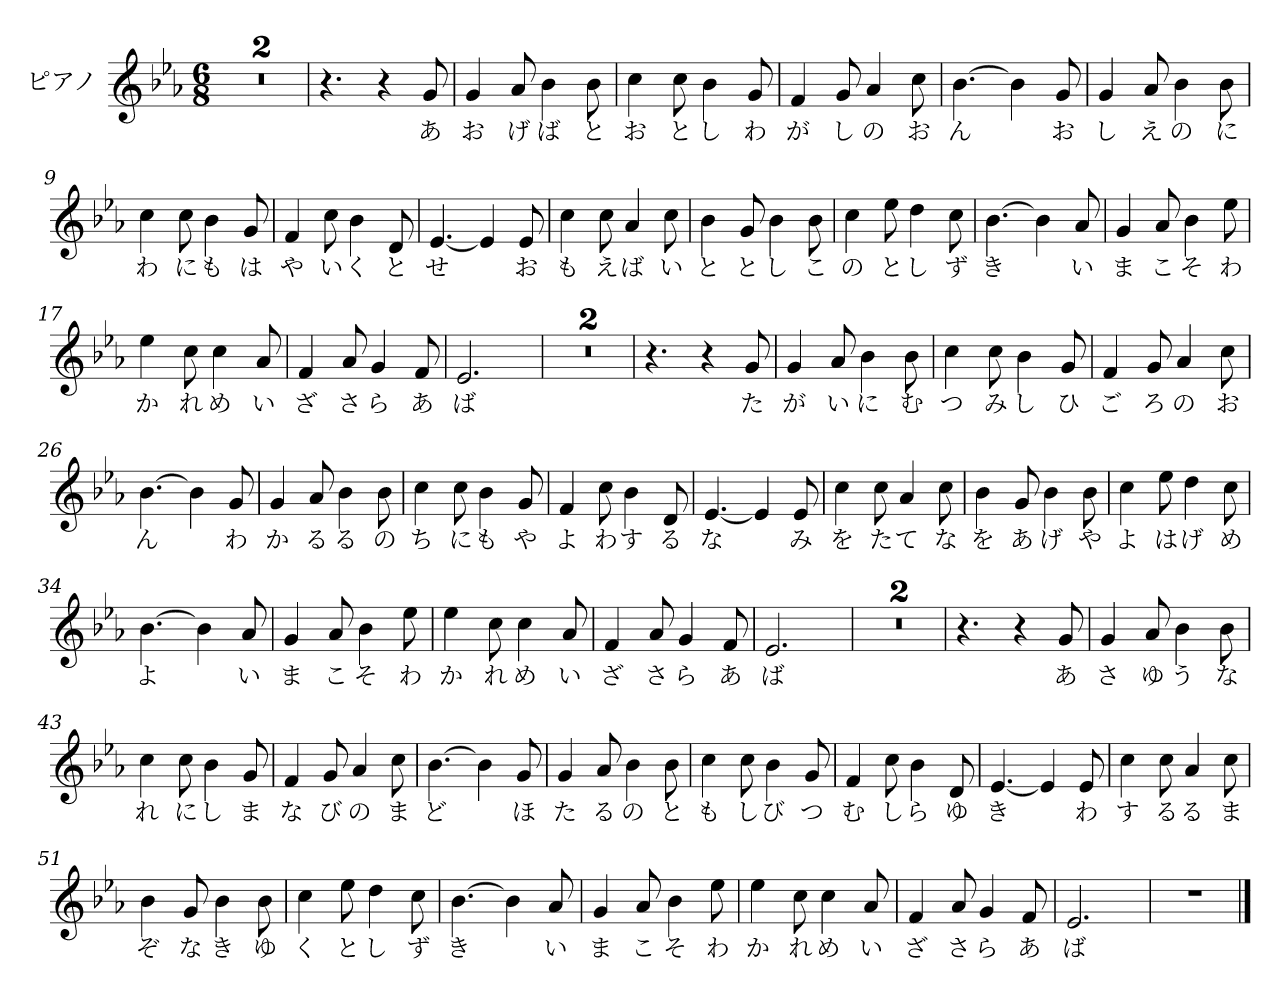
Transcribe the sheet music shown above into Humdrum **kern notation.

**kern	**text
*part1	*part1
*staff1	*staff1
*I"ピアノ	*
*clefG2	*
*k[b-e-a-]	*
*M6/8	*
*MM56	*
=1	=1
2.r	.
=2	=2
2.r	.
=3	=3
4.r	.
4r	.
!	!LO:LY:b
8g/	あ
=4	=4
!	!LO:LY:b
4g/	お
!	!LO:LY:b
8a-/	げ
!	!LO:LY:b
4b-\	ば
!	!LO:LY:b
8b-\	と
=5	=5
!	!LO:LY:b
4cc\	お
!	!LO:LY:b
8cc\	と
!	!LO:LY:b
4b-\	し
!	!LO:LY:b
8g/	わ
=6	=6
!	!LO:LY:b
4f/	が
!	!LO:LY:b
8g/	し
!	!LO:LY:b
4a-/	の
!	!LO:LY:b
8cc\	お
=7	=7
!	!LO:LY:b
[4.b-\	ん
4b-\]	.
!	!LO:LY:b
8g/	お
=8	=8
!	!LO:LY:b
4g/	し
!	!LO:LY:b
8a-/	え
!	!LO:LY:b
4b-\	の
!	!LO:LY:b
8b-\	に
=9	=9
!	!LO:LY:b
4cc\	わ
!	!LO:LY:b
8cc\	に
!	!LO:LY:b
4b-\	も
!	!LO:LY:b
8g/	は
=10	=10
!	!LO:LY:b
4f/	や
!	!LO:LY:b
8cc\	い
!	!LO:LY:b
4b-\	く
!	!LO:LY:b
8d/	と
!!LO:LB:g=z
=11	=11
!	!LO:LY:b
[4.e-/	せ
4e-/]	.
!	!LO:LY:b
8e-/	お
=12	=12
!	!LO:LY:b
4cc\	も
!	!LO:LY:b
8cc\	え
!	!LO:LY:b
4a-/	ば
!	!LO:LY:b
8cc\	い
=13	=13
!	!LO:LY:b
4b-\	と
!	!LO:LY:b
8g/	と
!	!LO:LY:b
4b-\	し
!	!LO:LY:b
8b-\	こ
=14	=14
!	!LO:LY:b
4cc\	の
!	!LO:LY:b
8ee-\	と
!	!LO:LY:b
4dd\	し
!	!LO:LY:b
8cc\	ず
=15	=15
!	!LO:LY:b
[4.b-\	き
4b-\]	.
!	!LO:LY:b
8a-/	い
=16	=16
!	!LO:LY:b
4g/	ま
!	!LO:LY:b
8a-/	こ
!	!LO:LY:b
4b-\	そ
!	!LO:LY:b
8ee-\	わ
=17	=17
!	!LO:LY:b
4ee-\	か
!	!LO:LY:b
8cc\	れ
!	!LO:LY:b
4cc\	め
!	!LO:LY:b
8a-/	い
=18	=18
!	!LO:LY:b
4f/	ざ
!	!LO:LY:b
8a-/	さ
!	!LO:LY:b
4g/	ら
!	!LO:LY:b
8f/	あ
=19	=19
!	!LO:LY:b
2.e-/	ば
=20	=20
2.r	.
!!LO:LB:g=z
=21	=21
2.r	.
=22	=22
4.r	.
4r	.
!	!LO:LY:b
8g/	た
=23	=23
!	!LO:LY:b
4g/	が
!	!LO:LY:b
8a-/	い
!	!LO:LY:b
4b-\	に
!	!LO:LY:b
8b-\	む
=24	=24
!	!LO:LY:b
4cc\	つ
!	!LO:LY:b
8cc\	み
!	!LO:LY:b
4b-\	し
!	!LO:LY:b
8g/	ひ
=25	=25
!	!LO:LY:b
4f/	ご
!	!LO:LY:b
8g/	ろ
!	!LO:LY:b
4a-/	の
!	!LO:LY:b
8cc\	お
=26	=26
!	!LO:LY:b
[4.b-\	ん
4b-\]	.
!	!LO:LY:b
8g/	わ
=27	=27
!	!LO:LY:b
4g/	か
!	!LO:LY:b
8a-/	る
!	!LO:LY:b
4b-\	る
!	!LO:LY:b
8b-\	の
=28	=28
!	!LO:LY:b
4cc\	ち
!	!LO:LY:b
8cc\	に
!	!LO:LY:b
4b-\	も
!	!LO:LY:b
8g/	や
=29	=29
!	!LO:LY:b
4f/	よ
!	!LO:LY:b
8cc\	わ
!	!LO:LY:b
4b-\	す
!	!LO:LY:b
8d/	る
!!LO:LB:g=z
=30	=30
!	!LO:LY:b
[4.e-/	な
4e-/]	.
!	!LO:LY:b
8e-/	み
=31	=31
!	!LO:LY:b
4cc\	を
!	!LO:LY:b
8cc\	た
!	!LO:LY:b
4a-/	て
!	!LO:LY:b
8cc\	な
=32	=32
!	!LO:LY:b
4b-\	を
!	!LO:LY:b
8g/	あ
!	!LO:LY:b
4b-\	げ
!	!LO:LY:b
8b-\	や
=33	=33
!	!LO:LY:b
4cc\	よ
!	!LO:LY:b
8ee-\	は
!	!LO:LY:b
4dd\	げ
!	!LO:LY:b
8cc\	め
=34	=34
!	!LO:LY:b
[4.b-\	よ
4b-\]	.
!	!LO:LY:b
8a-/	い
=35	=35
!	!LO:LY:b
4g/	ま
!	!LO:LY:b
8a-/	こ
!	!LO:LY:b
4b-\	そ
!	!LO:LY:b
8ee-\	わ
=36	=36
!	!LO:LY:b
4ee-\	か
!	!LO:LY:b
8cc\	れ
!	!LO:LY:b
4cc\	め
!	!LO:LY:b
8a-/	い
=37	=37
!	!LO:LY:b
4f/	ざ
!	!LO:LY:b
8a-/	さ
!	!LO:LY:b
4g/	ら
!	!LO:LY:b
8f/	あ
=38	=38
!	!LO:LY:b
2.e-/	ば
=39	=39
2.r	.
!!LO:LB:g=z
=40	=40
2.r	.
=41	=41
4.r	.
4r	.
!	!LO:LY:b
8g/	あ
=42	=42
!	!LO:LY:b
4g/	さ
!	!LO:LY:b
8a-/	ゆ
!	!LO:LY:b
4b-\	う
!	!LO:LY:b
8b-\	な
=43	=43
!	!LO:LY:b
4cc\	れ
!	!LO:LY:b
8cc\	に
!	!LO:LY:b
4b-\	し
!	!LO:LY:b
8g/	ま
=44	=44
!	!LO:LY:b
4f/	な
!	!LO:LY:b
8g/	び
!	!LO:LY:b
4a-/	の
!	!LO:LY:b
8cc\	ま
=45	=45
!	!LO:LY:b
[4.b-\	ど
4b-\]	.
!	!LO:LY:b
8g/	ほ
=46	=46
!	!LO:LY:b
4g/	た
!	!LO:LY:b
8a-/	る
!	!LO:LY:b
4b-\	の
!	!LO:LY:b
8b-\	と
=47	=47
!	!LO:LY:b
4cc\	も
!	!LO:LY:b
8cc\	し
!	!LO:LY:b
4b-\	び
!	!LO:LY:b
8g/	つ
=48	=48
!	!LO:LY:b
4f/	む
!	!LO:LY:b
8cc\	し
!	!LO:LY:b
4b-\	ら
!	!LO:LY:b
8d/	ゆ
=49	=49
!	!LO:LY:b
[4.e-/	き
4e-/]	.
!	!LO:LY:b
8e-/	わ
!!LO:LB:g=z
=50	=50
!	!LO:LY:b
4cc\	す
!	!LO:LY:b
8cc\	る
!	!LO:LY:b
4a-/	る
!	!LO:LY:b
8cc\	ま
=51	=51
!	!LO:LY:b
4b-\	ぞ
!	!LO:LY:b
8g/	な
!	!LO:LY:b
4b-\	き
!	!LO:LY:b
8b-\	ゆ
=52	=52
!	!LO:LY:b
4cc\	く
!	!LO:LY:b
8ee-\	と
!	!LO:LY:b
4dd\	し
!	!LO:LY:b
8cc\	ず
=53	=53
!	!LO:LY:b
[4.b-\	き
4b-\]	.
!	!LO:LY:b
8a-/	い
=54	=54
!	!LO:LY:b
4g/	ま
!	!LO:LY:b
8a-/	こ
!	!LO:LY:b
4b-\	そ
!	!LO:LY:b
8ee-\	わ
=55	=55
!	!LO:LY:b
4ee-\	か
!	!LO:LY:b
8cc\	れ
!	!LO:LY:b
4cc\	め
!	!LO:LY:b
8a-/	い
=56	=56
!	!LO:LY:b
4f/	ざ
!	!LO:LY:b
8a-/	さ
!	!LO:LY:b
4g/	ら
!	!LO:LY:b
8f/	あ
=57	=57
!	!LO:LY:b
2.e-/	ば
=58	=58
2.r	.
==	==
*-	*-
